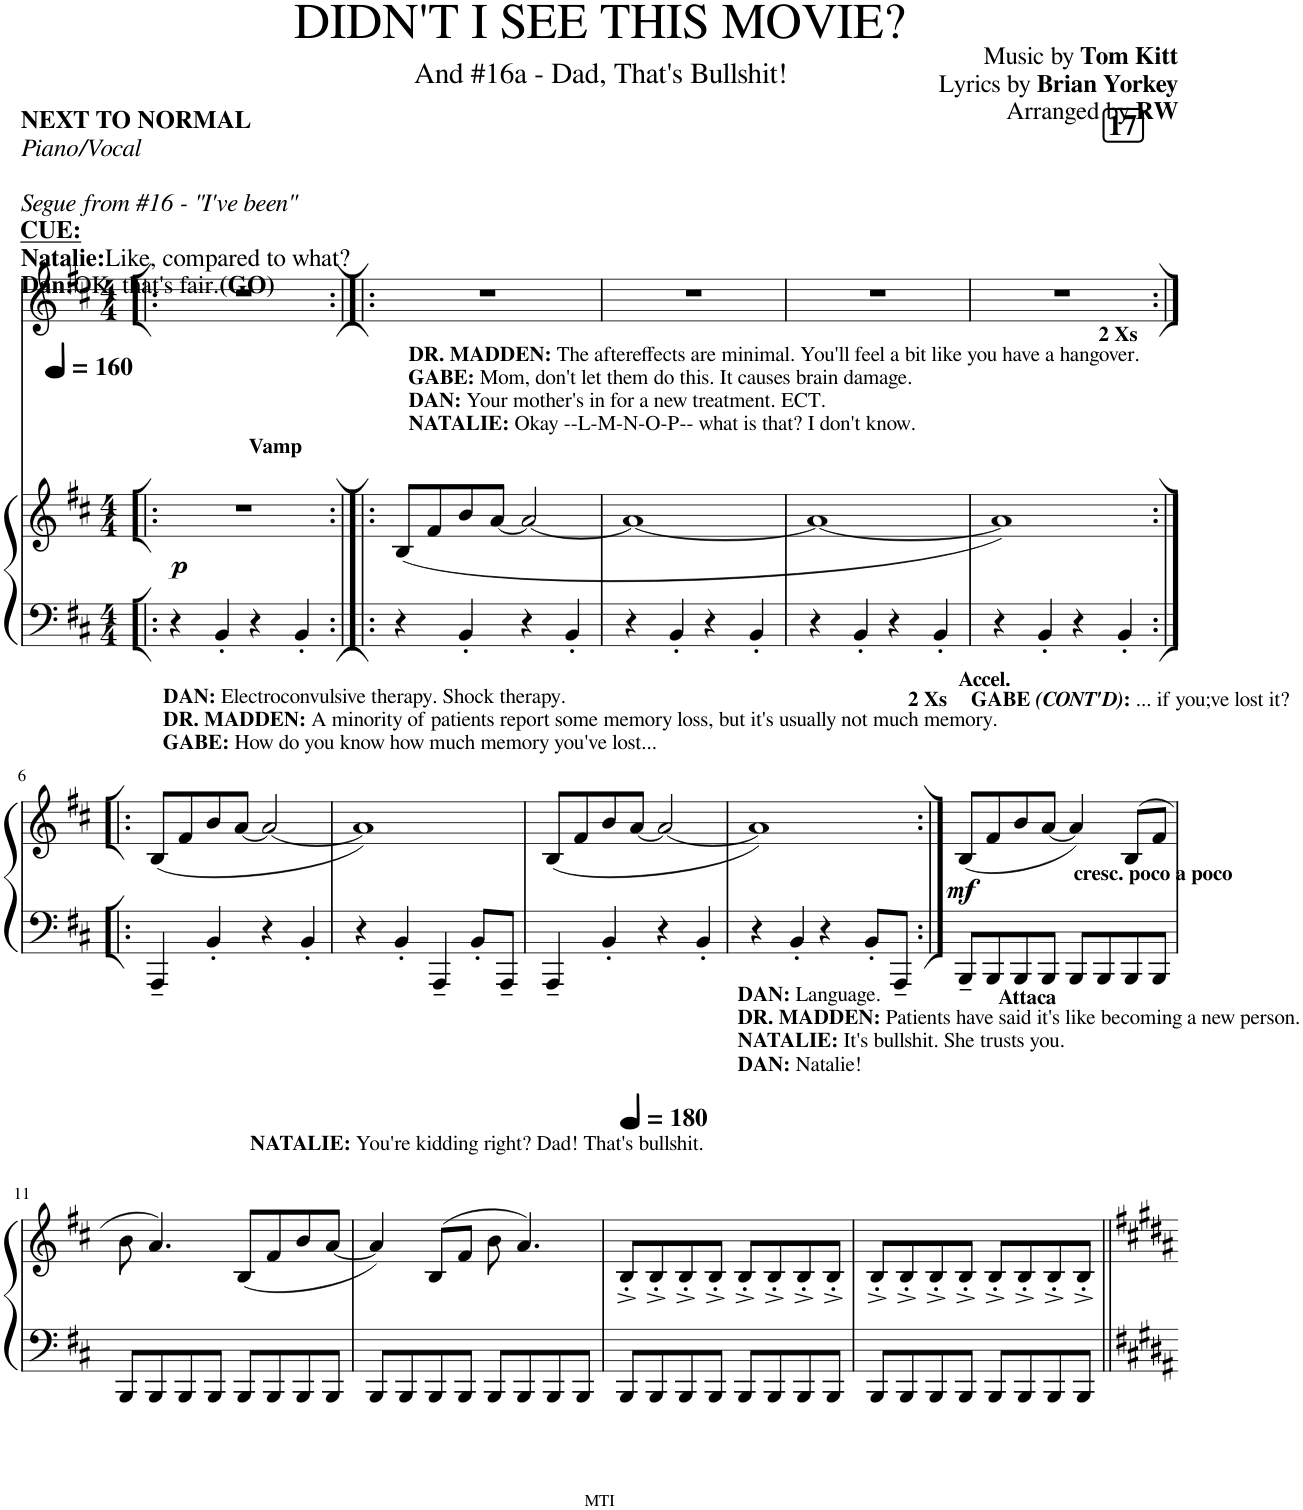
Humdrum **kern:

**kern	**kern	**dynam	**kern
*part2	*part2	*part2	*part1
*staff3	*staff2	*staff2/3	*staff1
*I"Piano	*	*	*I"Voice
*I'Pno	*	*	*
*clefF4	*clefG2	*	*clefG2
*k[f#c#]	*k[f#c#]	*	*k[f#c#]
*M4/4	*M4/4	*	*M4/4
*MM160	*MM160	*	*MM160
!!LO:REH:place=s1:a:B:cj:fs=14:t=17
=1!|:	=1!|:	=1!|:	=1!|:
!	!LO:TX:a:B:t=Vamp	!	!
!	!	!LO:DY:b	!
4r	1r	p	1r
4BB'/	.	.	.
4r	.	.	.
4BB'/	.	.	.
=2:|!|:	=2:|!|:	=2:|!|:	=2:|!|:
!	!LO:TX:a:B:t=DR. MADDEN&colon;	!	!
!	!LO:TX:a:t=The aftereffects are minimal. You'll feel a bit like you have a hangover.	!	!
!	!LO:TX:a:B:t=GABE&colon;	!	!
!	!LO:TX:a:t=Mom, don't let them do this. It causes brain damage.	!	!
!	!LO:TX:a:B:t=DAN&colon;	!	!
!	!LO:TX:a:t=Your mother's in for a new treatment. ECT.	!	!
!	!LO:TX:a:B:t=NATALIE&colon;	!	!
!	!LO:TX:a:t=Okay --L-M-N-O-P-- what is that? I don't know.	!	!
4r	(8B/L	.	1r
.	8f#/	.	.
4BB'/	8b/	.	.
.	[8a/J	.	.
4r	2a/_	.	.
4BB'/	.	.	.
=3	=3	=3	=3
4r	1a_	.	1r
4BB'/	.	.	.
4r	.	.	.
4BB'/	.	.	.
=4	=4	=4	=4
4r	1a_	.	1r
4BB'/	.	.	.
4r	.	.	.
4BB'/	.	.	.
=5	=5	=5	=5
!	!LO:TX:a:B:t=2 Xs	!	!
4r	1a])	.	1r
4BB'/	.	.	.
4r	.	.	.
4BB'/	.	.	.
!!LO:LB:g=z
=6:|!|:	=6:|!|:	=6:|!|:	=6:|!|:
!	!LO:TX:a:B:t=DAN&colon;	!	!
!	!LO:TX:a:t=Electroconvulsive therapy. Shock therapy.	!	!
!	!LO:TX:a:B:t=DR. MADDEN&colon;	!	!
!	!LO:TX:a:t=A minority of patients report some memory loss, but it's usually not much memory.	!	!
!	!LO:TX:a:B:t=GABE&colon;	!	!
!	!LO:TX:a:t=How do you know how much memory you've lost...	!	!
4AAA~/	(8B/L	.	1r
.	8f#/	.	.
4BB'/	8b/	.	.
.	[8a/J	.	.
4r	2a/_	.	.
4BB'/	.	.	.
=7	=7	=7	=7
4r	1a])	.	1r
4BB'/	.	.	.
4AAA~/	.	.	.
8BB'/L	.	.	.
8AAA~/J	.	.	.
=8	=8	=8	=8
4AAA~/	(8B/L	.	1r
.	8f#/	.	.
4BB'/	8b/	.	.
.	[8a/J	.	.
4r	2a/_	.	.
4BB'/	.	.	.
=9	=9	=9	=9
!	!LO:TX:a:B:t=2 Xs	!	!
4r	1a])	.	1r
4BB'/	.	.	.
4r	.	.	.
8BB'/L	.	.	.
8AAA~/J	.	.	.
=10:|!	=10:|!	=10:|!	=10:|!
!	!LO:TX:a:B:t=GABE	!	!
!	!LO:TX:a:i:t=(CONT'D)	!	!
!	!LO:TX:a:t=&colon;	!	!
!	!LO:TX:a:t=... if you;ve lost it?	!	!
!	!LO:TX:a:B:t=Accel.	!	!
!	!LO:TX:b:B:t=cresc. poco a poco	!	!
!	!	!LO:DY:b	!
8BBB~/L	(8B/L	mf	1r
8BBB/	8f#/	.	.
8BBB/	8b/	.	.
8BBB/J	[8a/J	.	.
8BBB/L	4a/])	.	.
8BBB/	.	.	.
8BBB/	(8B/L	.	.
8BBB/J	8f#/J	.	.
!!LO:LB:g=z
=11	=11	=11	=11
8BBB/L	8b\	.	1r
8BBB/	4.a/)	.	.
8BBB/	.	.	.
8BBB/J	.	.	.
!	!LO:TX:a:B:t=NATALIE&colon;	!	!
!	!LO:TX:a:t=You're kidding right? Dad! That's bullshit.	!	!
8BBB/L	(8B/L	.	.
8BBB/	8f#/	.	.
8BBB/	8b/	.	.
8BBB/J	[8a/J	.	.
=12	=12	=12	=12
8BBB/L	4a/])	.	1r
8BBB/	.	.	.
8BBB/	(8B/L	.	.
8BBB/J	8f#/J	.	.
8BBB/L	8b\	.	.
8BBB/	4.a/)	.	.
8BBB/	.	.	.
8BBB/J	.	.	.
=13	=13	=13	=13
*	*	*	*MM180
8BBB/L	8B'^/L	.	1r
8BBB/	8B'^/	.	.
8BBB/	8B'^/	.	.
8BBB/J	8B'^/J	.	.
!	!LO:TX:a:B:t=DAN&colon;	!	!
!	!LO:TX:a:t=Language.	!	!
!	!LO:TX:a:B:t=DR. MADDEN&colon;	!	!
!	!LO:TX:a:t=Patients have said it's like becoming a new person.	!	!
!	!LO:TX:a:B:t=NATALIE&colon;	!	!
!	!LO:TX:a:t=It's bullshit. She trusts you.	!	!
!	!LO:TX:a:B:t=DAN&colon;	!	!
!	!LO:TX:a:t=Natalie!	!	!
8BBB/L	8B'^/L	.	.
8BBB/	8B'^/	.	.
8BBB/	8B'^/	.	.
8BBB/J	8B'^/J	.	.
=14	=14	=14	=14
8BBB/L	8B'^/L	.	1r
8BBB/	8B'^/	.	.
8BBB/	8B'^/	.	.
8BBB/J	8B'^/J	.	.
8BBB/L	8B'^/L	.	.
8BBB/	8B'^/	.	.
8BBB/	8B'^/	.	.
!	!LO:TX:a:B:t=Attaca	!	!
8BBB/J	8B'^/J	.	.
=||	=||	=||	=||
*-	*-	*-	*-
